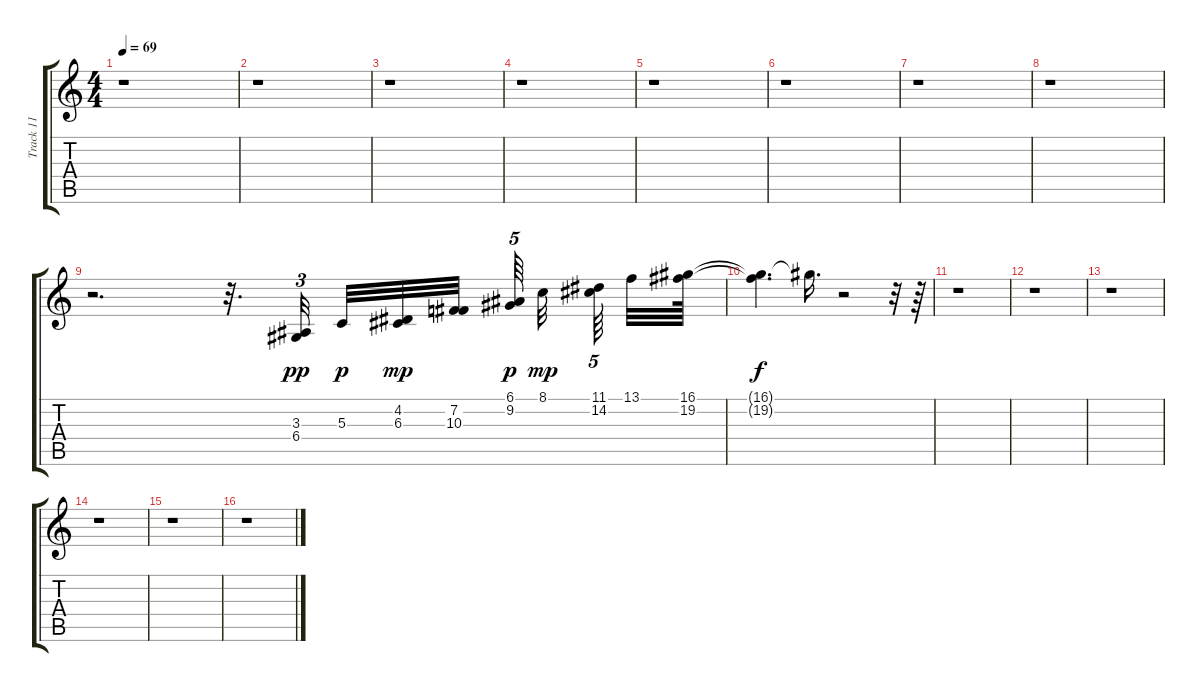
\track ("Track 11" "Track 11") {instrument orchestralharp}
\staff {score tabs}
\tuning (E4 B3 G3 D3 A2 E2) {hide}
\ts (4 4)
\tempo 69
\clef g2
\ks c
r.1{dy f} |
r.1 |
r.1 |
r.1 |
r.1 |
r.1 |
r.1 |
r.1 |
r.2{d} r.32{d} (3.3 6.4).32{tu (3 2) dy pp} 5.3.32{dy p} (4.2 6.3).32{dy mp} (7.2 10.3).32 (6.1 9.2).64{tu (5 4) dy p} 8.1.32{dy mp} (11.1 14.2).64{tu (5 4)} 13.1.32 (16.1 19.2).64 |
(16.1{t} 19.2{t}).4{d dy f} 16.1{t}.16{d} r.2 r.32 r.64 |
r.1 |
r.1 |
r.1 |
r.1 |
r.1 |
r.1
